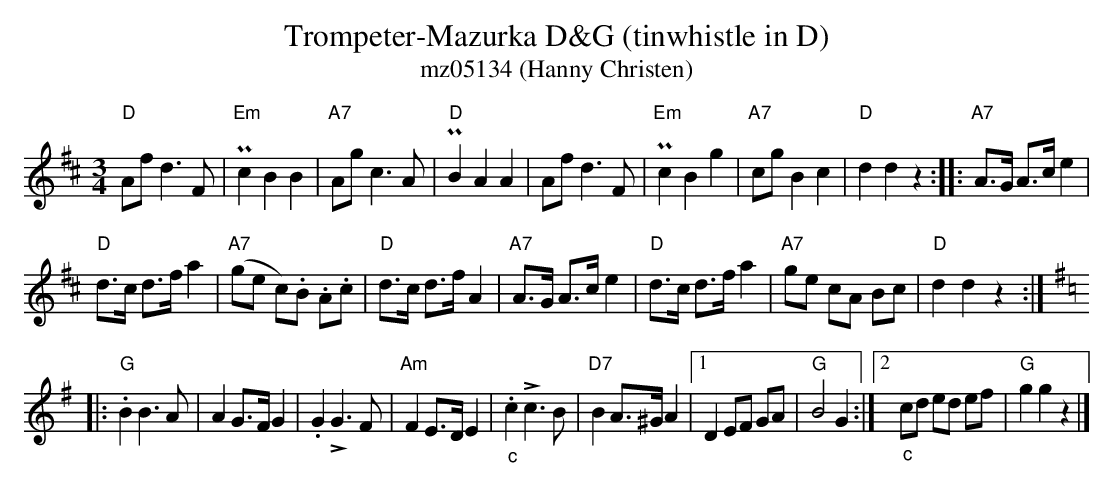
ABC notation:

X:1
T:Trompeter-Mazurka D&G (tinwhistle in D)
T:mz05134 (Hanny Christen)
M:3/4
L:1/8
K:D %%MIDI gchordon
"D"Af d3F | "Em"Pc2B2B2 | "A7"Ag c3A | "D"PB2A2A2 | Af d3F | "Em"Pc2B2g2 | "A7"cg B2c2 | "D"d2d2z2 :: "A7"A>G A>ce2 |
"D"d>c d>f a2 | "A7"(ge c).B .A.c | "D"d>c d>fA2 | "A7"A>G A>ce2 | "D"d>c d>fa2 | "A7"ge cA Bc | "D"d2d2z2 :: [K:G]
"G".B2B3A | A2G>FG2 | .G2!>!G3F | "Am"F2E>DE2 | "_c".c2!>!c3B | "D7"B2A>^GA2 |1 D2EF GA | "G"B4G2 :|2 "_c"cd ed ef | "G"g2g2z2 |]
